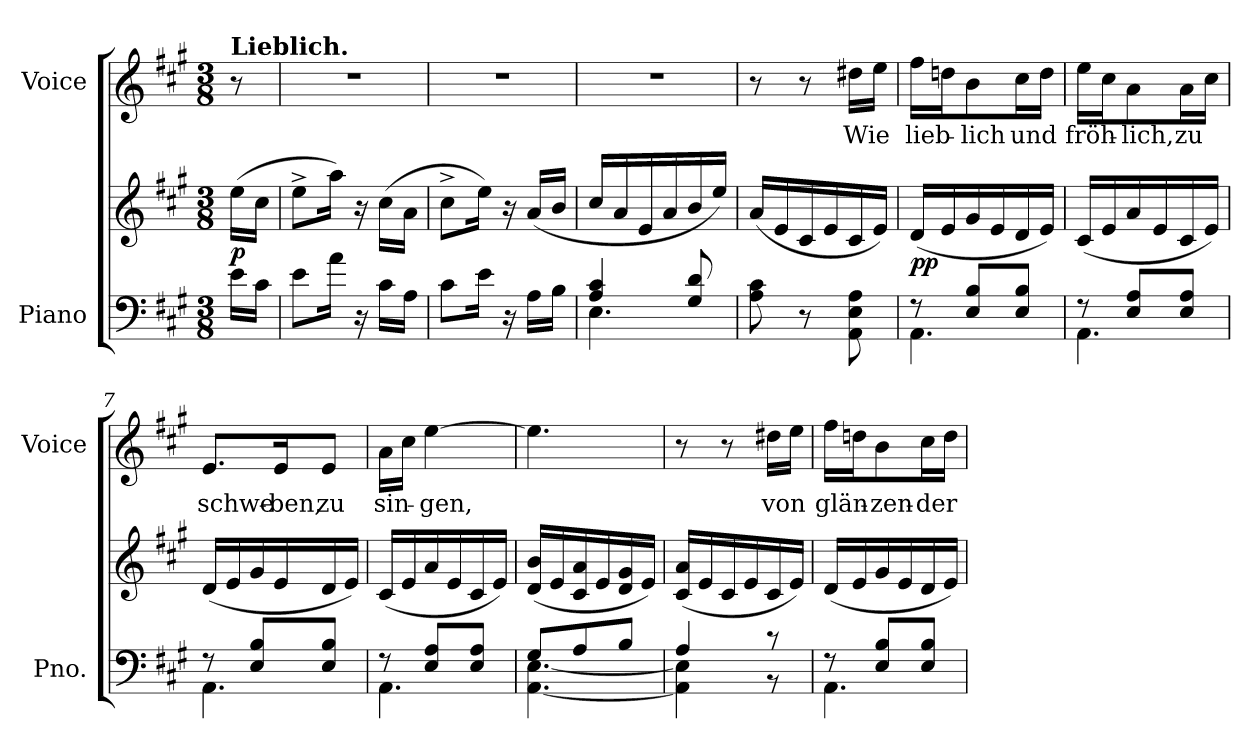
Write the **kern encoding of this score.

**kern	**kern	**dynam	**kern	**text
*part2	*part2	*part2	*part1	*part1
*staff3	*staff2	*staff2/3	*staff1	*staff1
*I"Piano	*	*	*I"Voice	*
*I'Pno.	*	*	*I'Voice	*
!!LO:PB:g=z
*clefF4	*clefG2	*	*clefG2	*
*k[f#c#g#]	*k[f#c#g#]	*	*k[f#c#g#]	*
*A:	*A:	*	*A:	*
*M3/8	*M3/8	*	*M3/8	*
=	=	=	=	=
!	!	!	!LO:TX:a:B:t=Lieblich.	!
16ei\LL	(16eei\LL	p	8r	.
16c#i\JJ	16cc#i\JJ	.	.	.
=1	=1	=1	=1	=1
!	!	!	!LO:N:vis=1	!
8ei\L	8ee^i\L	.	4.r	.
16ai\Jk	16aai\Jk)	.	.	.
16r	16r	.	.	.
16c#i\LL	(16cc#i\LL	.	.	.
16Ai\JJ	16ai\JJ	.	.	.
=2	=2	=2	=2	=2
!	!	!	!LO:N:vis=1	!
8c#i\L	8cc#^i\L	.	4.r	.
16ei\Jk	16eei\Jk)	.	.	.
16r	16r	.	.	.
16Ai\LL	(16ai/LL	.	.	.
16Bi\JJ	16bi/JJ	.	.	.
=3	=3	=3	=3	=3
*^	*	*	*	*
!	!	!	!	!LO:N:vis=1	!
4Ai/ 4c#i	4.Ei\	16cc#i/LL	.	4.r	.
.	.	16ai/	.	.	.
.	.	16ei/	.	.	.
.	.	16ai/	.	.	.
8G#i/ 8di	.	16bi/	.	.	.
.	.	16eei/JJ)	.	.	.
*v	*v	*	*	*	*
=4	=4	=4	=4	=4
8Ai\ 8c#i	(16ai/LL	.	8r	.
.	16ei/	.	.	.
8r	16c#i/	.	8r	.
.	16ei/	.	.	.
!	!	!	!	!LO:LY:b:color=#000000
8AAi\ 8Ei 8Ai	16c#i/	.	16dd#Xi\LL	Wie
.	16ei/JJ)	.	16eei\JJ	.
=5	=5	=5	=5	=5
*^	*	*	*	*
!	!	!	!	!	!LO:LY:b:color=#000000
8r	4.AAi\	(16di/LL	pp	16ff#i\LL	lieb-
.	.	16ei/	.	16ddni\J	.
!	!	!	!	!	!LO:LY:b:color=#000000
8Ei/ 8BiL	.	16g#i/	.	8bi\	-lich
.	.	16ei/	.	.	.
!	!	!	!	!	!LO:LY:b:color=#000000
8Ei/ 8BiJ	.	16di/	.	16cc#i\L	und
.	.	16ei/JJ)	.	16ddi\JJ	.
=6	=6	=6	=6	=6	=6
!	!	!	!	!	!LO:LY:b:color=#000000
8r	4.AAi\	(16c#i/LL	.	16eei\LL	fröh-
.	.	16ei/	.	16cc#i\J	.
!	!	!	!	!	!LO:LY:b:color=#000000
8Ei/ 8AiL	.	16ai/	.	8ai\	-lich,
.	.	16ei/	.	.	.
!	!	!	!	!	!LO:LY:b:color=#000000
8Ei/ 8AiJ	.	16c#i/	.	16ai\L	zu
.	.	16ei/JJ)	.	16cc#i\JJ	.
=7	=7	=7	=7	=7	=7
!	!	!	!	!	!LO:LY:b:color=#000000
8r	4.AAi\	(16di/LL	.	8.ei/L	schwe-
.	.	16ei/	.	.	.
8Ei/ 8BiL	.	16g#i/	.	.	.
!	!	!	!	!	!LO:LY:b:color=#000000
.	.	16ei/	.	16ei/k	-ben,
!	!	!	!	!	!LO:LY:b:color=#000000
8Ei/ 8BiJ	.	16di/	.	8ei/J	zu
.	.	16ei/JJ)	.	.	.
!!LO:LB:g=z
=8	=8	=8	=8	=8	=8
!	!	!	!	!	!LO:LY:b:color=#000000
8r	4.AAi\	(16c#i/LL	.	16ai\LL	sin-
.	.	16ei/	.	16cc#i\JJ	.
!	!	!	!	!	!LO:LY:b:color=#000000
8Ei/ 8AiL	.	16ai/	.	[>4eei\	-gen,
.	.	16ei/	.	.	.
8Ei/ 8AiJ	.	16c#i/	.	.	.
.	.	16ei/JJ)	.	.	.
=9	=9	=9	=9	=9	=9
8G#i/L	[<4.AAi\ [<4.Ei	(16di/ 16biLL	.	4.eei\]	.
.	.	16ei/	.	.	.
8Ai/	.	16c#i/ 16ai	.	.	.
.	.	16ei/	.	.	.
8Bi/J	.	16di/ 16g#i	.	.	.
.	.	16ei/JJ)	.	.	.
=10	=10	=10	=10	=10	=10
4Ai/	4AAi\] 4Ei]	(16c#i/ 16aiLL	.	8r	.
.	.	16ei/	.	.	.
.	.	16c#i/	.	8r	.
.	.	16ei/	.	.	.
!	!	!	!	!	!LO:LY:b:color=#000000
8r	8r	16c#i/	.	16dd#Xi\LL	von
.	.	16ei/JJ)	.	16eei\JJ	.
=11	=11	=11	=11	=11	=11
!	!	!	!	!	!LO:LY:b:color=#000000
8r	4.AAi\	(16di/LL	.	16ff#i\LL	glän-
.	.	16ei/	.	16ddni\J	.
!	!	!	!	!	!LO:LY:b:color=#000000
8Ei/ 8BiL	.	16g#i/	.	8bi\	-zen-
.	.	16ei/	.	.	.
!	!	!	!	!	!LO:LY:b:color=#000000
8Ei/ 8BiJ	.	16di/	.	16cc#i\L	-der
.	.	16ei/JJ)	.	16ddi\JJ	.
*v	*v	*	*	*	*
=	=	=	=	=
*-	*-	*-	*-	*-
